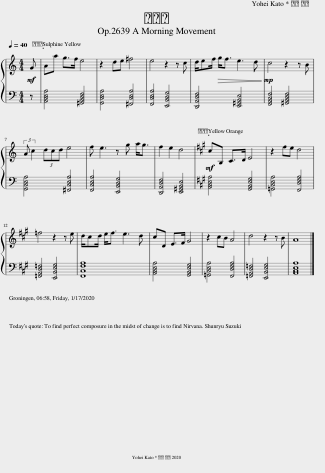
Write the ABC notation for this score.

X:1
%%score { 1 | 2 }
L:1/8
Q:1/4=40
M:4/4
I:linebreak $
K:C
V:1 treble
V:2 bass
V:1
!mf! G | Aa g>f e4 | z2 de ^f4 | e4 z2 z c | d/ef/!>(! g<f e3 d!>)! | %5
!mp! c4 z2 z B |$ (3:2:2A c2 (3dcd e4 | f e3 z g a<g | f2 e2 d4 |[K:A]!mf! cB, C>D E4 | %10
 z2 fe d4 |$ =f4 z2 z e | d/cd/ e<f e3 d | cD E>F G4 | z2 cB A4 | %15
 d4 z2 z B | A8 |] %17
V:2
 z | [A,,C,E,A,]4 [^G,,B,,D,F,]4 | [G,,C,E,A,]4 [^F,,C,E,A,]4 | [F,,C,E,A,]4 [E,,B,,D,G,]4 | [D,,A,,D,F,]4 [E,,^G,,B,,E,]4 | %5
 [F,,A,,C,F,]4 [^G,,B,,D,F,]4 |$ [G,,C,E,A,]4 [^F,,C,E,A,]4 | [F,,C,E,A,]4 [E,,B,,D,G,]4 | [D,,A,,D,F,]4 [E,,^G,,B,,E,]4 |[K:A] [A,,C,E,A,]4 [G,,B,,E,G,]4 | %10
 [=G,,C,E,A,]4 [F,,D,F,A,]4 |$ [=F,,A,,D,=F,]4 [E,,B,,E,G,]4 | [F,,C,F,A,]8 | [A,,C,E,A,]4 [G,,B,,E,G,]4 | [=G,,C,E,A,]4 [F,,D,F,A,]4 | %15
 [=F,,A,,D,=F,]4 [E,,B,,E,G,]4 | [A,,C,E,A,]8 |] %17
